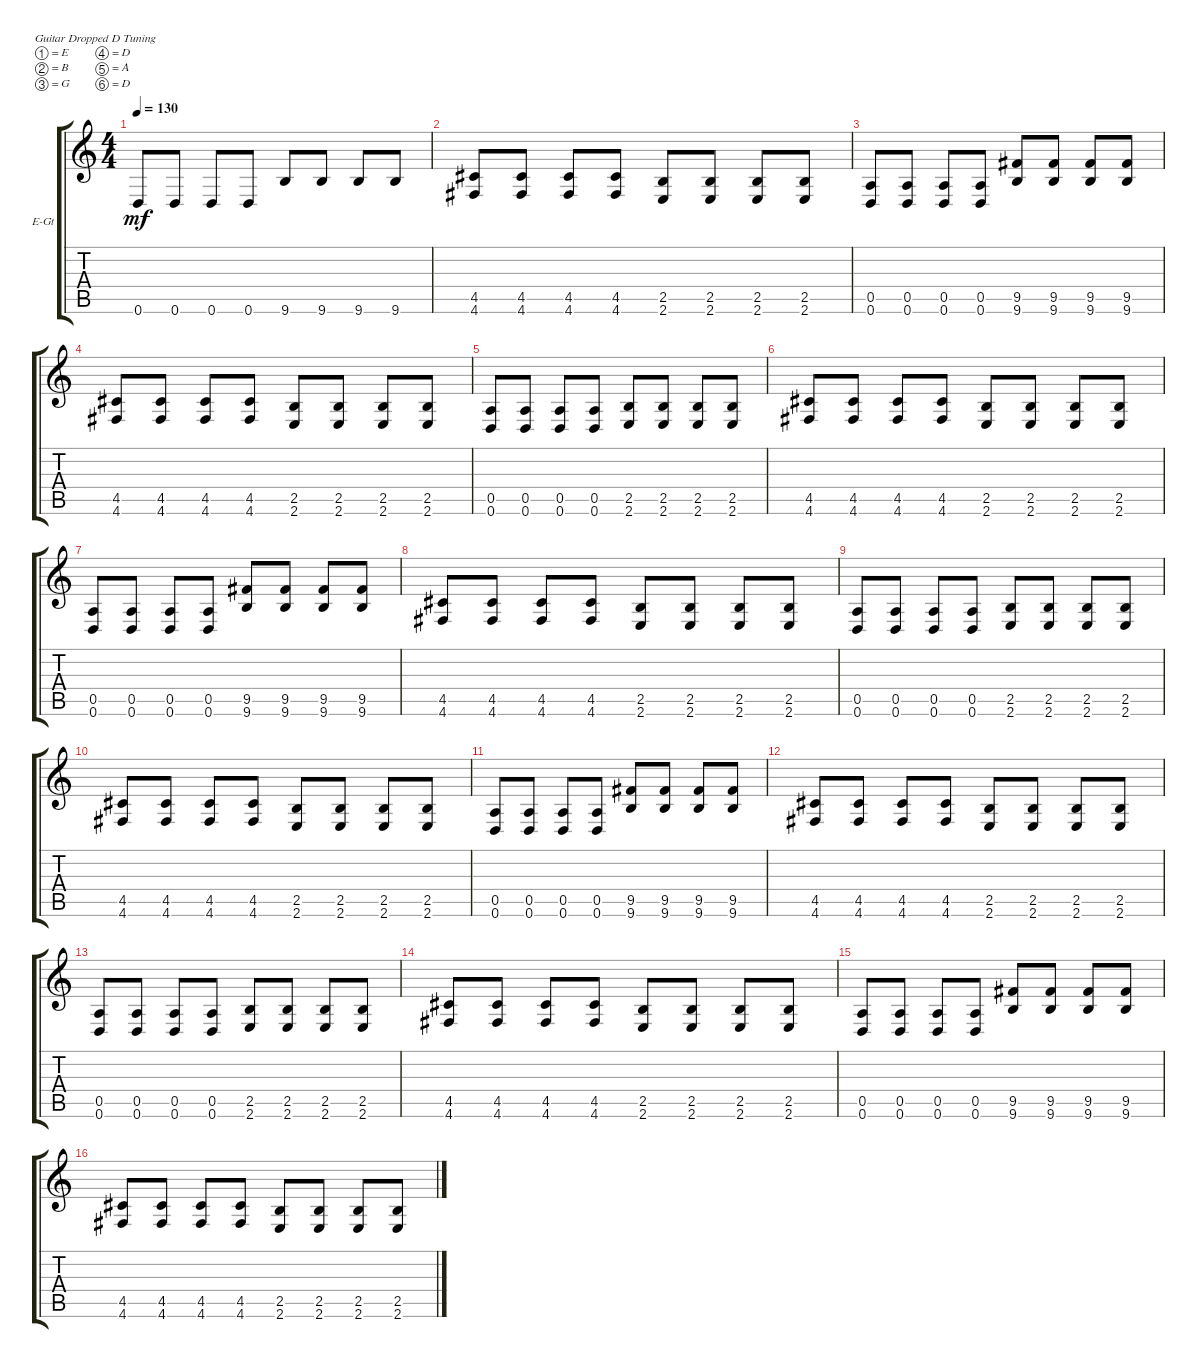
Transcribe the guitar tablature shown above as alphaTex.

\defaultSystemsLayout 4
\bracketExtendMode groupsimilarinstruments
\firstSystemTrackNameOrientation horizontal
\otherSystemsTrackNameOrientation horizontal
\track ("Electric Guitar" "E-Gt") {instrument distortionguitar}
\staff {score tabs}
\tuning (E4 B3 G3 D3 A2 D2)
\ts (4 4)
\tempo 130
\clef g2
\ks c
0.6.8{dy mf} 0.6.8 0.6.8 0.6.8 9.6.8 9.6.8 9.6.8 9.6.8 |
(4.6 4.5).8 (4.6 4.5).8 (4.6 4.5).8 (4.6 4.5).8 (2.6 2.5).8 (2.6 2.5).8 (2.6 2.5).8 (2.6 2.5).8 |
(0.6 0.5).8 (0.6 0.5).8 (0.6 0.5).8 (0.6 0.5).8 (9.6 9.5).8 (9.6 9.5).8 (9.6 9.5).8 (9.6 9.5).8 |
(4.6 4.5).8 (4.6 4.5).8 (4.6 4.5).8 (4.6 4.5).8 (2.6 2.5).8 (2.6 2.5).8 (2.6 2.5).8 (2.6 2.5).8 |
(0.6 0.5).8 (0.6 0.5).8 (0.6 0.5).8 (0.6 0.5).8 (2.6 2.5).8 (2.6 2.5).8 (2.6 2.5).8 (2.6 2.5).8 |
(4.6 4.5).8 (4.6 4.5).8 (4.6 4.5).8 (4.6 4.5).8 (2.6 2.5).8 (2.6 2.5).8 (2.6 2.5).8 (2.6 2.5).8 |
(0.6 0.5).8 (0.6 0.5).8 (0.6 0.5).8 (0.6 0.5).8 (9.6 9.5).8 (9.6 9.5).8 (9.6 9.5).8 (9.6 9.5).8 |
(4.6 4.5).8 (4.6 4.5).8 (4.6 4.5).8 (4.6 4.5).8 (2.6 2.5).8 (2.6 2.5).8 (2.6 2.5).8 (2.6 2.5).8 |
(0.6 0.5).8 (0.6 0.5).8 (0.6 0.5).8 (0.6 0.5).8 (2.6 2.5).8 (2.6 2.5).8 (2.6 2.5).8 (2.6 2.5).8 |
(4.6 4.5).8 (4.6 4.5).8 (4.6 4.5).8 (4.6 4.5).8 (2.6 2.5).8 (2.6 2.5).8 (2.6 2.5).8 (2.6 2.5).8 |
(0.6 0.5).8 (0.6 0.5).8 (0.6 0.5).8 (0.6 0.5).8 (9.6 9.5).8 (9.6 9.5).8 (9.6 9.5).8 (9.6 9.5).8 |
(4.6 4.5).8 (4.6 4.5).8 (4.6 4.5).8 (4.6 4.5).8 (2.6 2.5).8 (2.6 2.5).8 (2.6 2.5).8 (2.6 2.5).8 |
(0.6 0.5).8 (0.6 0.5).8 (0.6 0.5).8 (0.6 0.5).8 (2.6 2.5).8 (2.6 2.5).8 (2.6 2.5).8 (2.6 2.5).8 |
(4.6 4.5).8 (4.6 4.5).8 (4.6 4.5).8 (4.6 4.5).8 (2.6 2.5).8 (2.6 2.5).8 (2.6 2.5).8 (2.6 2.5).8 |
(0.6 0.5).8 (0.6 0.5).8 (0.6 0.5).8 (0.6 0.5).8 (9.6 9.5).8 (9.6 9.5).8 (9.6 9.5).8 (9.6 9.5).8 |
(4.6 4.5).8 (4.6 4.5).8 (4.6 4.5).8 (4.6 4.5).8 (2.6 2.5).8 (2.6 2.5).8 (2.6 2.5).8 (2.6 2.5).8
